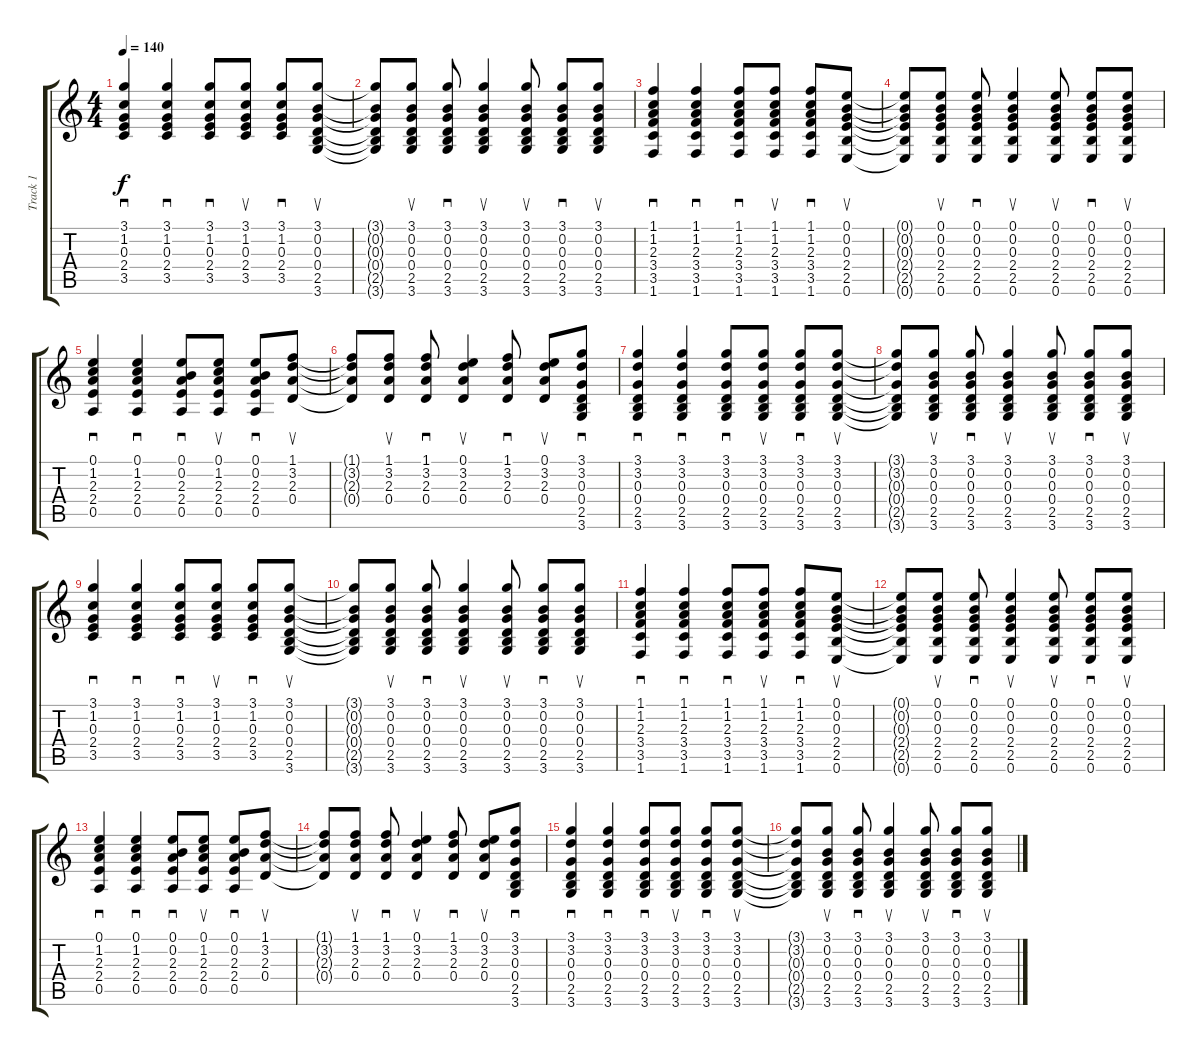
\track ("Track 1" "Track 1") {instrument acousticguitarsteel}
\staff {score tabs}
\tuning (E4 B3 G3 D3 A2 E2) {hide}
\ts (4 4)
\tempo 140
\clef g2
\ks c
(3.1 1.2 0.3 2.4 3.5).4{sd dy f} (3.1 1.2 0.3 2.4 3.5).4{sd} (3.1 1.2 0.3 2.4 3.5).8{sd} (3.1 1.2 0.3 2.4 3.5).8{su} (3.1 1.2 0.3 2.4 3.5).8{sd} (3.1 0.2 0.3 0.4 2.5 3.6).8{su} |
(3.1{t} 0.2{t} 0.3{t} 0.4{t} 2.5{t} 3.6{t}).8 (3.1 0.2 0.3 0.4 2.5 3.6).8{su} (3.1 0.2 0.3 0.4 2.5 3.6).8{sd} (3.1 0.2 0.3 0.4 2.5 3.6).4{su} (3.1 0.2 0.3 0.4 2.5 3.6).8{su} (3.1 0.2 0.3 0.4 2.5 3.6).8{sd} (3.1 0.2 0.3 0.4 2.5 3.6).8{su} |
(1.1 1.2 2.3 3.4 3.5 1.6).4{sd} (1.1 1.2 2.3 3.4 3.5 1.6).4{sd} (1.1 1.2 2.3 3.4 3.5 1.6).8{sd} (1.1 1.2 2.3 3.4 3.5 1.6).8{su} (1.1 1.2 2.3 3.4 3.5 1.6).8{sd} (0.1 0.2 0.3 2.4 2.5 0.6).8{su} |
(0.1{t} 0.2{t} 0.3{t} 2.4{t} 2.5{t} 0.6{t}).8 (0.1 0.2 0.3 2.4 2.5 0.6).8{su} (0.1 0.2 0.3 2.4 2.5 0.6).8{sd} (0.1 0.2 0.3 2.4 2.5 0.6).4{su} (0.1 0.2 0.3 2.4 2.5 0.6).8{su} (0.1 0.2 0.3 2.4 2.5 0.6).8{sd} (0.1 0.2 0.3 2.4 2.5 0.6).8{su} |
(0.1 1.2 2.3 2.4 0.5).4{sd} (0.1 1.2 2.3 2.4 0.5).4{sd} (0.1 0.2 2.3 2.4 0.5).8{sd} (0.1 1.2 2.3 2.4 0.5).8{su} (0.1 0.2 2.3 2.4 0.5).8{sd} (1.1 3.2 2.3 0.4).8{su} |
(1.1{t} 3.2{t} 2.3{t} 0.4{t}).8 (1.1 3.2 2.3 0.4).8{su} (1.1 3.2 2.3 0.4).8{sd} (0.1 3.2 2.3 0.4).4{su} (1.1 3.2 2.3 0.4).8{sd} (0.1 3.2 2.3 0.4).8{su} (3.1 3.2 0.3 0.4 2.5 3.6).8{sd} |
(3.1 3.2 0.3 0.4 2.5 3.6).4{sd} (3.1 3.2 0.3 0.4 2.5 3.6).4{sd} (3.1 3.2 0.3 0.4 2.5 3.6).8{sd} (3.1 3.2 0.3 0.4 2.5 3.6).8{su} (3.1 3.2 0.3 0.4 2.5 3.6).8{sd} (3.1 3.2 0.3 0.4 2.5 3.6).8{su} |
(3.1{t} 3.2{t} 0.3{t} 0.4{t} 2.5{t} 3.6{t}).8 (3.1 0.2 0.3 0.4 2.5 3.6).8{su} (3.1 0.2 0.3 0.4 2.5 3.6).8{sd} (3.1 0.2 0.3 0.4 2.5 3.6).4{su} (3.1 0.2 0.3 0.4 2.5 3.6).8{su} (3.1 0.2 0.3 0.4 2.5 3.6).8{sd} (3.1 0.2 0.3 0.4 2.5 3.6).8{su} |
(3.1 1.2 0.3 2.4 3.5).4{sd} (3.1 1.2 0.3 2.4 3.5).4{sd} (3.1 1.2 0.3 2.4 3.5).8{sd} (3.1 1.2 0.3 2.4 3.5).8{su} (3.1 1.2 0.3 2.4 3.5).8{sd} (3.1 0.2 0.3 0.4 2.5 3.6).8{su} |
(3.1{t} 0.2{t} 0.3{t} 0.4{t} 2.5{t} 3.6{t}).8 (3.1 0.2 0.3 0.4 2.5 3.6).8{su} (3.1 0.2 0.3 0.4 2.5 3.6).8{sd} (3.1 0.2 0.3 0.4 2.5 3.6).4{su} (3.1 0.2 0.3 0.4 2.5 3.6).8{su} (3.1 0.2 0.3 0.4 2.5 3.6).8{sd} (3.1 0.2 0.3 0.4 2.5 3.6).8{su} |
(1.1 1.2 2.3 3.4 3.5 1.6).4{sd} (1.1 1.2 2.3 3.4 3.5 1.6).4{sd} (1.1 1.2 2.3 3.4 3.5 1.6).8{sd} (1.1 1.2 2.3 3.4 3.5 1.6).8{su} (1.1 1.2 2.3 3.4 3.5 1.6).8{sd} (0.1 0.2 0.3 2.4 2.5 0.6).8{su} |
(0.1{t} 0.2{t} 0.3{t} 2.4{t} 2.5{t} 0.6{t}).8 (0.1 0.2 0.3 2.4 2.5 0.6).8{su} (0.1 0.2 0.3 2.4 2.5 0.6).8{sd} (0.1 0.2 0.3 2.4 2.5 0.6).4{su} (0.1 0.2 0.3 2.4 2.5 0.6).8{su} (0.1 0.2 0.3 2.4 2.5 0.6).8{sd} (0.1 0.2 0.3 2.4 2.5 0.6).8{su} |
(0.1 1.2 2.3 2.4 0.5).4{sd} (0.1 1.2 2.3 2.4 0.5).4{sd} (0.1 0.2 2.3 2.4 0.5).8{sd} (0.1 1.2 2.3 2.4 0.5).8{su} (0.1 0.2 2.3 2.4 0.5).8{sd} (1.1 3.2 2.3 0.4).8{su} |
(1.1{t} 3.2{t} 2.3{t} 0.4{t}).8 (1.1 3.2 2.3 0.4).8{su} (1.1 3.2 2.3 0.4).8{sd} (0.1 3.2 2.3 0.4).4{su} (1.1 3.2 2.3 0.4).8{sd} (0.1 3.2 2.3 0.4).8{su} (3.1 3.2 0.3 0.4 2.5 3.6).8{sd} |
(3.1 3.2 0.3 0.4 2.5 3.6).4{sd} (3.1 3.2 0.3 0.4 2.5 3.6).4{sd} (3.1 3.2 0.3 0.4 2.5 3.6).8{sd} (3.1 3.2 0.3 0.4 2.5 3.6).8{su} (3.1 3.2 0.3 0.4 2.5 3.6).8{sd} (3.1 3.2 0.3 0.4 2.5 3.6).8{su} |
(3.1{t} 3.2{t} 0.3{t} 0.4{t} 2.5{t} 3.6{t}).8 (3.1 0.2 0.3 0.4 2.5 3.6).8{su} (3.1 0.2 0.3 0.4 2.5 3.6).8{sd} (3.1 0.2 0.3 0.4 2.5 3.6).4{su} (3.1 0.2 0.3 0.4 2.5 3.6).8{su} (3.1 0.2 0.3 0.4 2.5 3.6).8{sd} (3.1 0.2 0.3 0.4 2.5 3.6).8{su}
